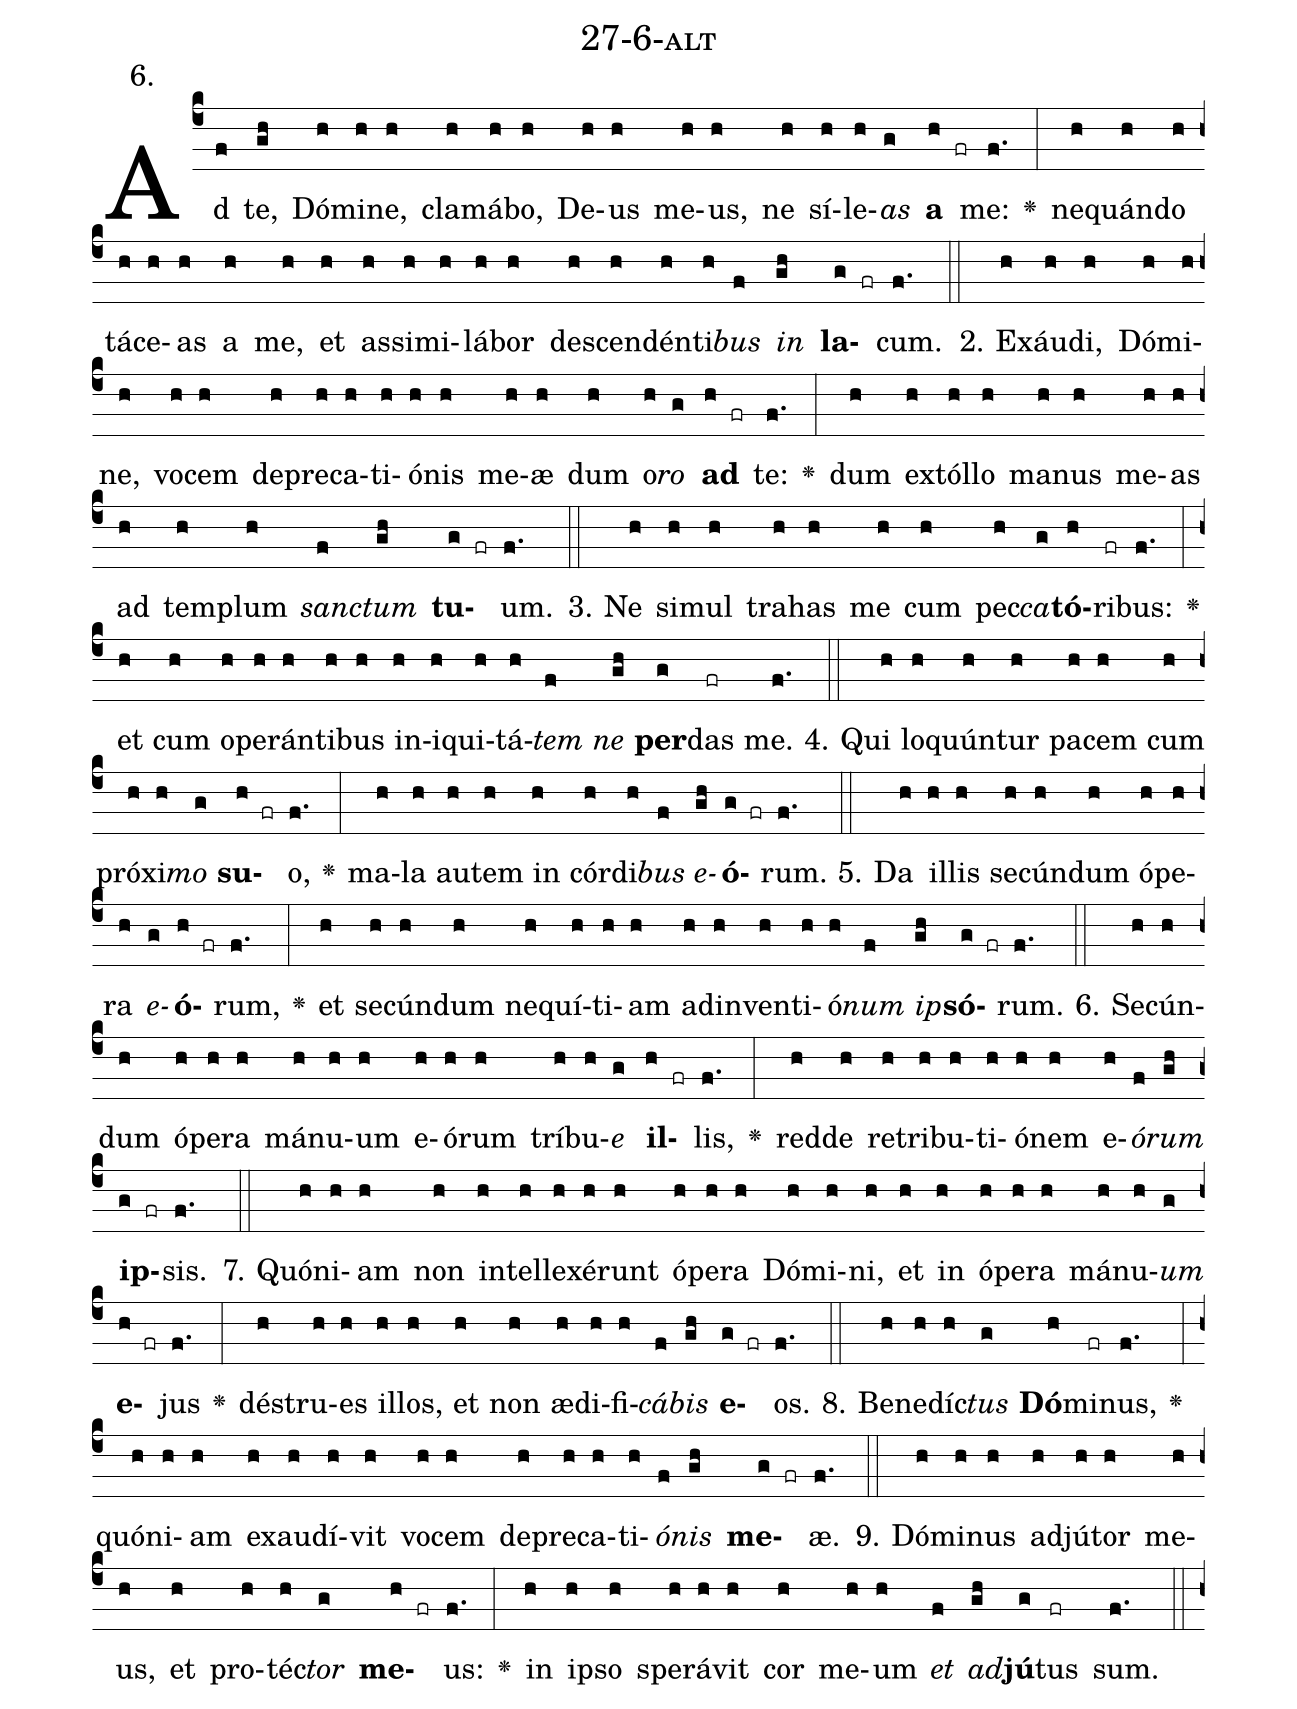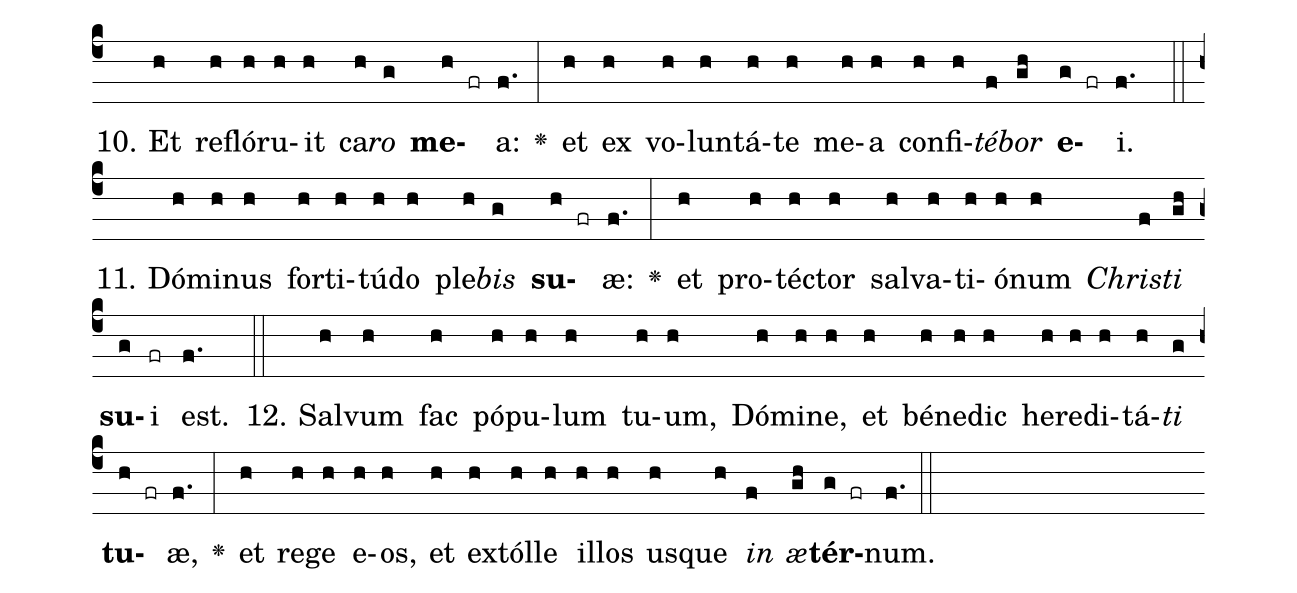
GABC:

name: 27-6-alt;
annotation: 6.;
%%
(c4)Ad(f) te,(gh) Dó(h)mi(h)ne,(h) cla(h)má(h)bo,(h) De(h)us(h) me(h)us,(h) ne(h) sí(h)le(h)<i>as</i>(g) <b>a</b>(h fr) me:(f.) <v>\greheightstar</v>(:) ne(h)quán(h)do(h) tá(h)ce(h)as(h) a(h) me,(h) et(h) as(h)si(h)mi(h)lá(h)bor(h) de(h)scen(h)dén(h)ti(h)<i>bus</i>(f) <i>in</i>(gh) <b>la</b>(g fr)cum.(f.) (::)
2. Ex(h)áu(h)di,(h) Dó(h)mi(h)ne,(h) vo(h)cem(h) de(h)pre(h)ca(h)ti(h)ó(h)nis(h) me(h)æ(h) dum(h) o(h)<i>ro</i>(g) <b>ad</b>(h fr) te:(f.) <v>\greheightstar</v>(:) dum(h) ex(h)tól(h)lo(h) ma(h)nus(h) me(h)as(h) ad(h) tem(h)plum(h) <i>sanc</i>(f)<i>tum</i>(gh) <b>tu</b>(g fr)um.(f.) (::)
3. Ne(h) si(h)mul(h) tra(h)has(h) me(h) cum(h) pec(h)<i>ca</i>(g)<b>tó</b>(h)ri(fr)bus:(f.) <v>\greheightstar</v>(:) et(h) cum(h) o(h)pe(h)rán(h)ti(h)bus(h) in(h)i(h)qui(h)tá(h)<i>tem</i>(f) <i>ne</i>(gh) <b>per</b>(g)das(fr) me.(f.) (::)
4. Qui(h) lo(h)quún(h)tur(h) pa(h)cem(h) cum(h) pró(h)xi(h)<i>mo</i>(g) <b>su</b>(h fr)o,(f.) <v>\greheightstar</v>(:) ma(h)la(h) au(h)tem(h) in(h) cór(h)di(h)<i>bus</i>(f) <i>e</i>(gh)<b>ó</b>(g fr)rum.(f.) (::)
5. Da(h) il(h)lis(h) se(h)cún(h)dum(h) ó(h)pe(h)ra(h) <i>e</i>(g)<b>ó</b>(h fr)rum,(f.) <v>\greheightstar</v>(:) et(h) se(h)cún(h)dum(h) ne(h)quí(h)ti(h)am(h) ad(h)in(h)ven(h)ti(h)ó(h)<i>num</i>(f) <i>ip</i>(gh)<b>só</b>(g fr)rum.(f.) (::)
6. Se(h)cún(h)dum(h) ó(h)pe(h)ra(h) má(h)nu(h)um(h) e(h)ó(h)rum(h) trí(h)bu(h)<i>e</i>(g) <b>il</b>(h fr)lis,(f.) <v>\greheightstar</v>(:) red(h)de(h) re(h)tri(h)bu(h)ti(h)ó(h)nem(h) e(h)<i>ó</i>(f)<i>rum</i>(gh) <b>ip</b>(g fr)sis.(f.) (::)
7. Quón(h)i(h)am(h) non(h) in(h)tel(h)le(h)xé(h)runt(h) ó(h)pe(h)ra(h) Dó(h)mi(h)ni,(h) et(h) in(h) ó(h)pe(h)ra(h) má(h)nu(h)<i>um</i>(g) <b>e</b>(h fr)jus(f.) <v>\greheightstar</v>(:) dé(h)stru(h)es(h) il(h)los,(h) et(h) non(h) æ(h)di(h)fi(h)<i>cá</i>(f)<i>bis</i>(gh) <b>e</b>(g fr)os.(f.) (::)
8. Be(h)ne(h)díc(h)<i>tus</i>(g) <b>Dó</b>(h)mi(fr)nus,(f.) <v>\greheightstar</v>(:) quón(h)i(h)am(h) ex(h)au(h)dí(h)vit(h) vo(h)cem(h) de(h)pre(h)ca(h)ti(h)<i>ó</i>(f)<i>nis</i>(gh) <b>me</b>(g fr)æ.(f.) (::)
9. Dó(h)mi(h)nus(h) ad(h)jú(h)tor(h) me(h)us,(h) et(h) pro(h)téc(h)<i>tor</i>(g) <b>me</b>(h fr)us:(f.) <v>\greheightstar</v>(:) in(h) ip(h)so(h) spe(h)rá(h)vit(h) cor(h) me(h)um(h) <i>et</i>(f) <i>ad</i>(gh)<b>jú</b>(g)tus(fr) sum.(f.) (::)
10. Et(h) re(h)fló(h)ru(h)it(h) ca(h)<i>ro</i>(g) <b>me</b>(h fr)a:(f.) <v>\greheightstar</v>(:) et(h) ex(h) vo(h)lun(h)tá(h)te(h) me(h)a(h) con(h)fi(h)<i>té</i>(f)<i>bor</i>(gh) <b>e</b>(g fr)i.(f.) (::)
11. Dó(h)mi(h)nus(h) for(h)ti(h)tú(h)do(h) ple(h)<i>bis</i>(g) <b>su</b>(h fr)æ:(f.) <v>\greheightstar</v>(:) et(h) pro(h)téc(h)tor(h) sal(h)va(h)ti(h)ó(h)num(h) <i>Chris</i>(f)<i>ti</i>(gh) <b>su</b>(g)i(fr) est.(f.) (::)
12. Sal(h)vum(h) fac(h) pó(h)pu(h)lum(h) tu(h)um,(h) Dó(h)mi(h)ne,(h) et(h) bé(h)ne(h)dic(h) he(h)re(h)di(h)tá(h)<i>ti</i>(g) <b>tu</b>(h fr)æ,(f.) <v>\greheightstar</v>(:) et(h) re(h)ge(h) e(h)os,(h) et(h) ex(h)tól(h)le(h) il(h)los(h) us(h)que(h) <i>in</i>(f) <i>æ</i>(gh)<b>tér</b>(g fr)num.(f.) (::)
